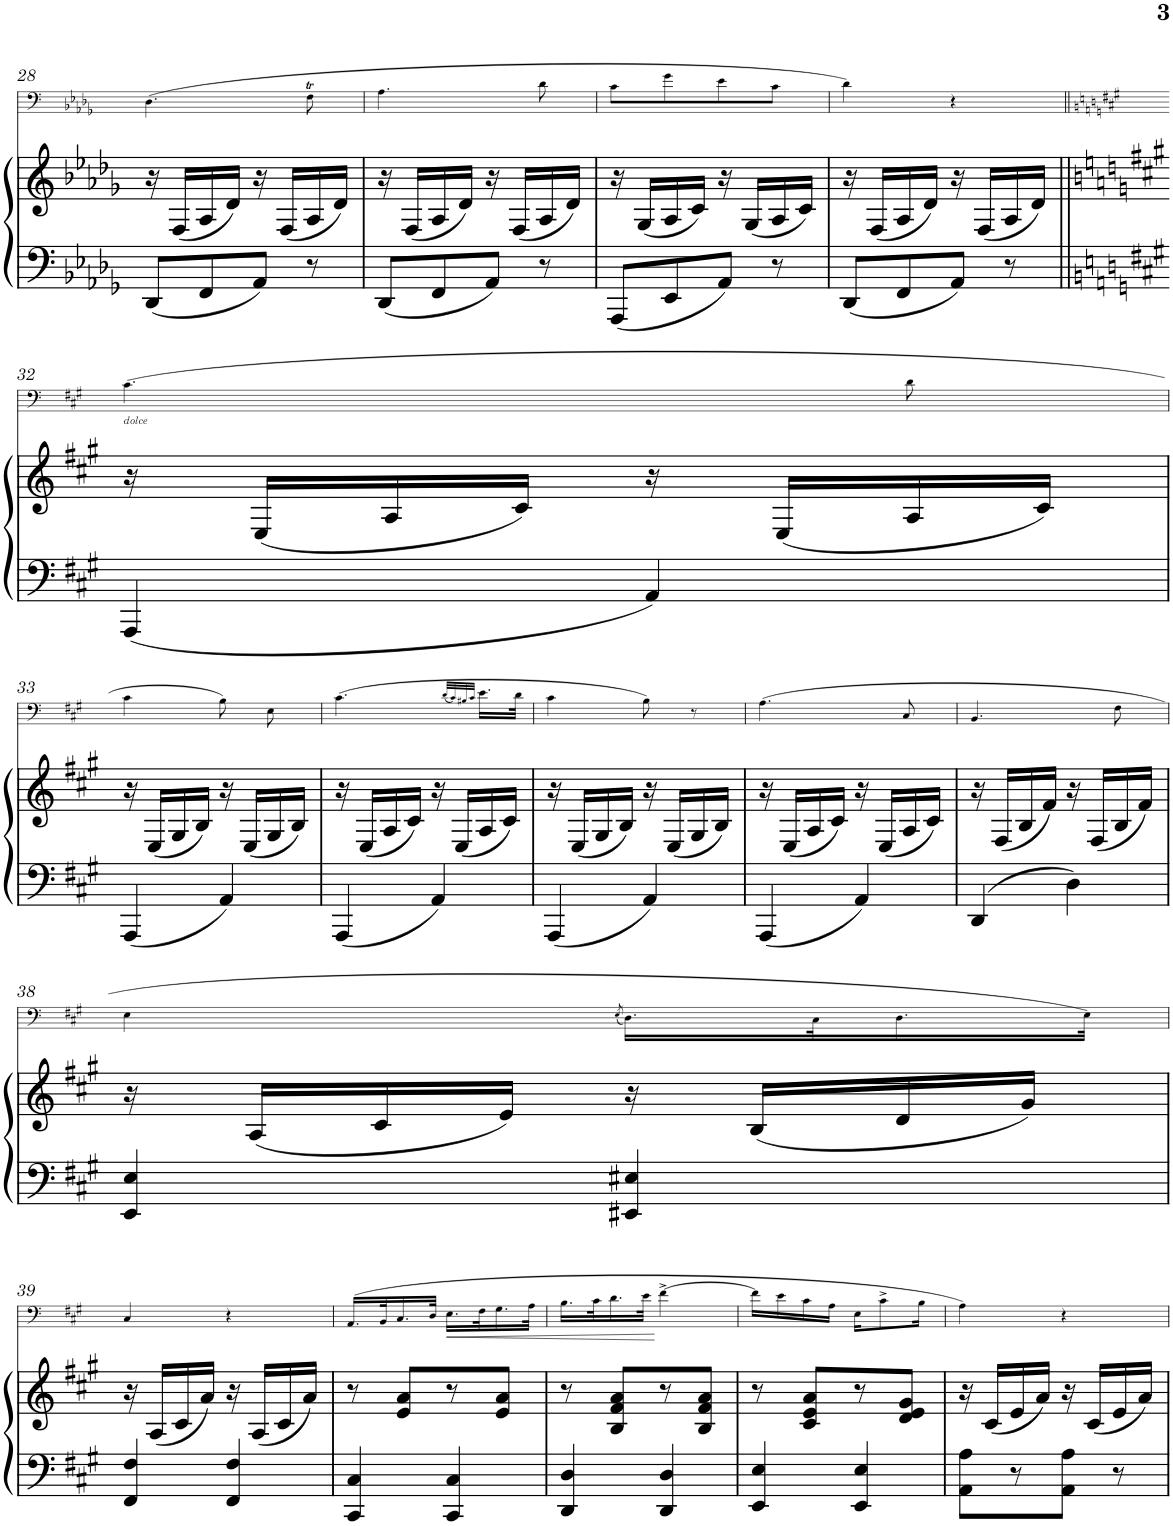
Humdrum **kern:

**kern	**kern	**kern	**dynam
*part2	*part2	*part1	*part1
*staff3	*staff2	*staff1	*staff1
*I"Piano	*	*I"Trombone	*
*I'Pno	*	*I'Trb	*
!!LO:PB:g=z
*clefF4	*clefG2	*clefF4	*
*k[b-e-a-d-g-]	*k[b-e-a-d-g-]	*k[b-e-a-d-g-]	*
*M2/4	*M2/4	*M2/4	*
=28	=28	=28	=28
8DD-/L	16r	(4.D-\	.
.	(16F/LL	.	.
8FF/	16A-/	.	.
.	16d-/JJ)	.	.
8AA-/J	16r	.	.
.	(16F/LL	.	.
8r	16A-/	8Ft\	.
.	16d-/JJ)	.	.
=29	=29	=29	=29
8DD-/L	16r	4.A-\	.
.	(16F/LL	.	.
8FF/	16A-/	.	.
.	16d-/JJ)	.	.
8AA-/J	16r	.	.
.	(16F/LL	.	.
8r	16A-/	8d-\	.
.	16d-/JJ)	.	.
=30	=30	=30	=30
8AAA-/L	16r	8c\L	.
.	(16G-/LL	.	.
8EE-/	16A-/	8g-\	.
.	16c/JJ)	.	.
8AA-/J	16r	8e-\	.
.	(16G-/LL	.	.
8r	16A-/	8c\J	.
.	16c/JJ)	.	.
=31	=31	=31	=31
8DD-/L	16r	4d-\)	.
.	(16F/LL	.	.
8FF/	16A-/	.	.
.	16d-/JJ)	.	.
8AA-/J	16r	4r	.
.	(16F/LL	.	.
8r	16A-/	.	.
.	16d-/JJ)	.	.
!!LO:LB:g=z
=32||	=32||	=32||	=32||
*k[f#c#g#]	*k[f#c#g#]	*k[f#c#g#]	*
!	!	!LO:TX:b:i:t=dolce	!
4AAA/	16r	(4.c#\	.
.	(16E/LL	.	.
.	16A/	.	.
.	16c#/JJ)	.	.
4AA/	16r	.	.
.	(16E/LL	.	.
.	16A/	8d\	.
.	16c#/JJ)	.	.
!!LO:LB:g=z
=33	=33	=33	=33
4AAA/	16r	4c#\	.
.	(16E/LL	.	.
.	16G#/	.	.
.	16B/JJ)	.	.
4AA/	16r	8B\)	.
.	(16E/LL	.	.
.	16G#/	8E\	.
.	16B/JJ)	.	.
=34	=34	=34	=34
4AAA/	16r	(4.c#\	.
.	(16E/LL	.	.
.	16A/	.	.
.	16c#/JJ)	.	.
4AA/	16r	.	.
.	(16E/LL	.	.
.	.	(32qd/LLL	.
.	.	32qc#/)	.
.	.	32qB#X/	.
.	.	32qc#/JJJ	.
.	16A/	16.e\LL	.
.	16c#/JJ)	.	.
.	.	32d\JJk	.
=35	=35	=35	=35
4AAA/	16r	4c#\	.
.	(16E/LL	.	.
.	16G#/	.	.
.	16B/JJ)	.	.
4AA/	16r	8B\)	.
.	(16E/LL	.	.
.	16G#/	8r	.
.	16B/JJ)	.	.
=36	=36	=36	=36
4AAA/	16r	(4.A\	.
.	(16E/LL	.	.
.	16A/	.	.
.	16c#/JJ)	.	.
4AA/	16r	.	.
.	(16E/LL	.	.
.	16A/	8C#/	.
.	16c#/JJ)	.	.
=37	=37	=37	=37
4DD/	16r	4.BB/	.
.	(16F#/LL	.	.
.	16B/	.	.
.	16f#/JJ)	.	.
4D\	16r	.	.
.	(16F#/LL	.	.
.	16B/	8F#\	.
.	16f#/JJ)	.	.
!!LO:LB:g=z
=38	=38	=38	=38
4EE/ 4E/	16r	4E\	.
.	(16A/LL	.	.
.	16c#/	.	.
.	16e/JJ)	.	.
.	.	(8qE/	.
4EE#X/ 4E#X/	16r	16.D\LL)	.
.	(16B/LL	.	.
.	.	32C#\K	.
.	16d/	16.D\	.
.	16g#/JJ)	.	.
.	.	32E\JJk)	.
!!LO:LB:g=z
=39	=39	=39	=39
4FF#/ 4F#/	16r	4C#/	.
.	(16A/LL	.	.
.	16c#/	.	.
.	16a/JJ)	.	.
4FF#/ 4F#/	16r	4r	.
.	(16A/LL	.	.
.	16c#/	.	.
.	16a/JJ)	.	.
=40	=40	=40	=40
4CC#/ 4C#/	8r	(16.AA/LL	.
.	.	32BB/K	.
.	8e/ 8a/L	16.C#/	.
.	.	32D/JJk	.
!	!	!	!LO:HP:b
4CC#/ 4C#/	8r	16.E\LL	<
.	.	32F#\K	.
.	8e/ 8a/J	16.G#\	.
.	.	32A\JJk	.
=41	=41	=41	=41
4DD/ 4D/	8r	16.B\LL	.
.	.	32c#\K	.
.	8B/ 8f#/ 8a/L	16.d\	.
.	.	32e\JJk	.
4DD/ 4D/	8r	[4f#^\	[
.	8B/ 8f#/ 8a/J	.	.
=42	=42	=42	=42
4EE/ 4E/	8r	16f#\LL]	.
.	.	16e\	.
.	8c#/ 8e/ 8a/L	16c#\	.
.	.	16A\JJ	.
4EE/ 4E/	8r	16E\KL	.
.	.	8c#^\	.
.	8d/ 8e/ 8g#/J	.	.
.	.	16B\Jk	.
=43	=43	=43	=43
8AA\ 8A\L	16r	4A\)	.
.	(16c#/LL	.	.
8r	16e/	.	.
.	16a/JJ)	.	.
8AA\ 8A\J	16r	4r	.
.	(16c#/LL	.	.
8r	16e/	.	.
.	16a/JJ)	.	.
=	=	=	=
*-	*-	*-	*-
